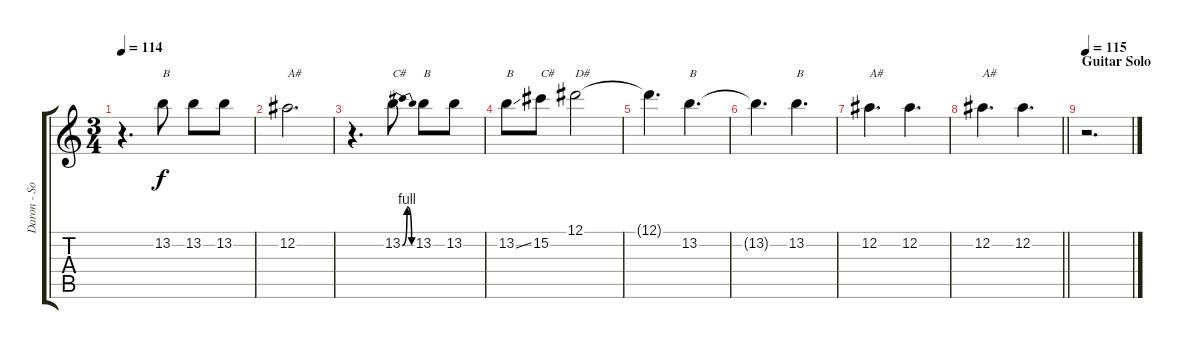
\track ("Daron - Solo Guitar 3" "Daron - So") {instrument electricguitarclean}
\staff {score tabs}
\tuning (Eb4 Bb3 Gb3 Db3 Ab2 Db2) {hide}
\ts (3 4)
\tempo 114
\clef g2
\ks c
r.4{d dy f} 13.2.8{txt "B"} 13.2.8 13.2.8 |
12.2.2{d txt "A#"} |
r.4{d} 13.2{be (bendrelease 0 0 15 4 40 4 60 0)}.8{txt "C#"} 13.2.8{txt "B"} 13.2.8 |
13.2{ss}.8{txt "B"} 15.2.8{txt "C#"} 12.1.2{txt "D#"} |
12.1{t}.4{d} 13.2.4{d txt "B"} |
13.2{t}.4{d} 13.2.4{d txt "B"} |
12.2.4{d txt "A#"} 12.2.4{d} |
\barLineRight lightlight
12.2.4{d txt "A#"} 12.2.4{d} |
\section ("" "Guitar Solo")
\tempo 115
r.2{d}
